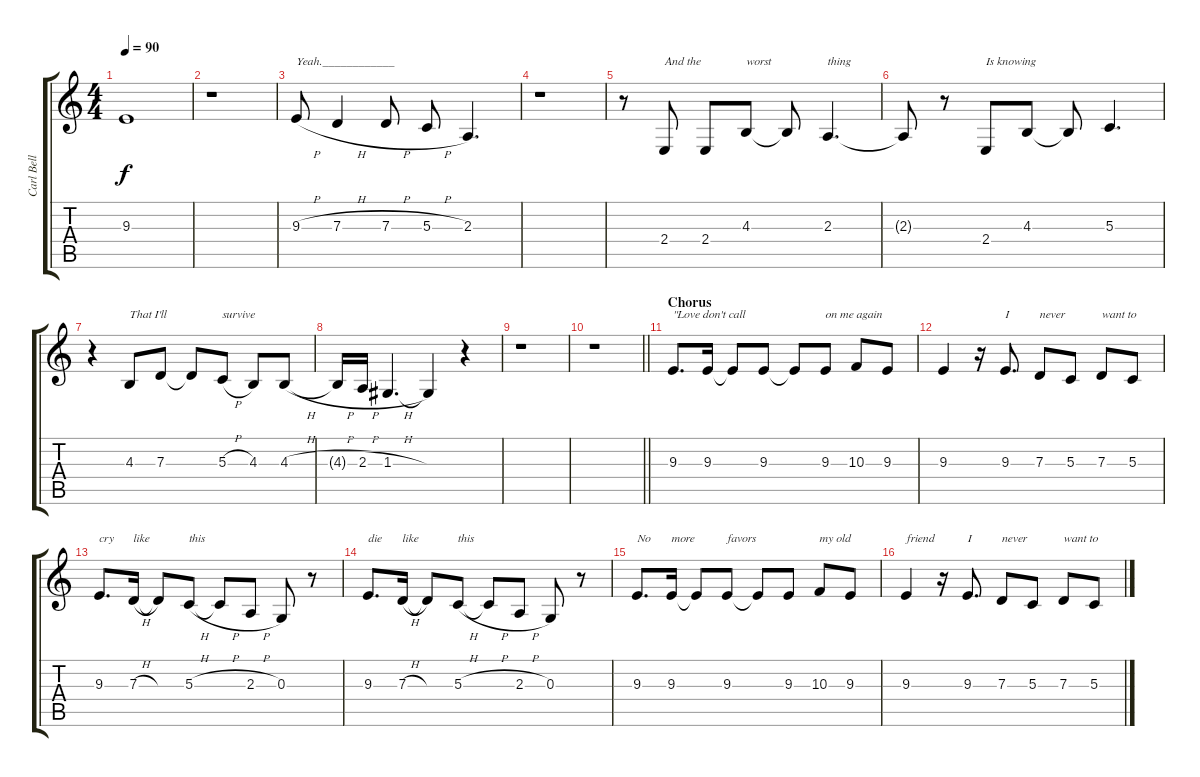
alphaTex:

\track ("Carl Bell (Backing Vocals)" "Carl Bell ") {instrument harmonica}
\staff {score tabs}
\tuning (E4 B3 G3 D3 A2 E2) {hide}
\ts (4 4)
\tempo 90
\clef g2
\ks c
9.3{t}.1{dy f} |
r.1 |
9.3{h}.8{txt "Yeah.____________"} 7.3{h}.4 7.3{h}.8 5.3{h}.8 2.3.4{d} |
r.1 |
r.8 2.4.8{txt "And the"} 2.4.8 4.3.8{txt "worst"} 4.3{t}.8 2.3.4{d txt "thing"} |
2.3{t}.8 r.8 2.4.8{txt "Is knowing"} 4.3.8 4.3{t}.8 5.3.4{d} |
r.4 4.3.8{txt "That I'll"} 7.3.8 7.3{t}.8 5.3{h}.8{txt "survive"} 4.3.8 4.3{h}.8 |
4.3{h t}.16 2.3{h}.16 1.3{h}.4{d} 1.3{t}.4 r.4 |
r.1 |
\barLineRight lightlight
r.1 |
\section ("" "Chorus")
9.3.8{d txt "\"Love don't call"} 9.3.16 9.3{t}.8 9.3.8 9.3{t}.8 9.3.8{txt "on me again"} 10.3.8 9.3.8 |
9.3.4 r.16 9.3.8{d txt "I"} 7.3.8{txt "never"} 5.3.8 7.3.8{txt "want to"} 5.3.8 |
9.3.8{d txt "cry"} 7.3{h}.16{txt "like"} 7.3{t}.8 5.3{h}.8{txt "this"} 5.3{h t}.8 2.3{h}.8 0.3.8 r.8 |
9.3.8{d txt "die"} 7.3{h}.16{txt "like"} 7.3{t}.8 5.3{h}.8{txt "this"} 5.3{h t}.8 2.3{h}.8 0.3.8 r.8 |
9.3.8{d txt "No"} 9.3.16{txt "more"} 9.3{t}.8 9.3.8{txt "favors"} 9.3{t}.8 9.3.8 10.3.8{txt "my old"} 9.3.8 |
9.3.4{txt "friend"} r.16 9.3.8{d txt "I"} 7.3.8{txt "never"} 5.3.8 7.3.8{txt "want to"} 5.3.8
